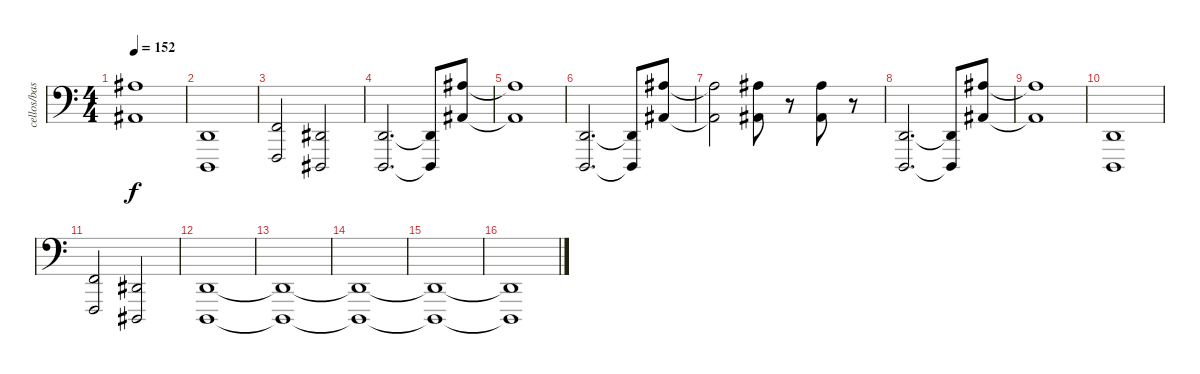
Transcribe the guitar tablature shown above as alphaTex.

\track ("cellos/basses" "cellos/bas") {instrument stringensemble1}
\staff {score}
\tuning (G2 D2 A1 E1 B0) {hide}
\ts (4 4)
\tempo 152
\clef f4
\ks c
(3.1{t} 20.2{t}).1{dy f} |
(0.2 3.5).1 |
(3.2 1.4).2 (1.2 4.5).2 |
(0.2 3.5).2{d} (0.2{t} 3.5{t}).8 (3.1 20.2).8 |
(3.1{t} 20.2{t}).1 |
(0.2 3.5).2{d} (0.2{t} 3.5{t}).8 (3.1 20.2).8 |
(3.1{t} 20.2{t}).2 (3.1 20.2).8 r.8 (3.1 20.2).8 r.8 |
(0.2 3.5).2{d} (0.2{t} 3.5{t}).8 (3.1 20.2).8 |
(3.1{t} 20.2{t}).1 |
(0.2 3.5).1 |
(3.2 1.4).2 (1.2 4.5).2 |
(0.2 3.5).1 |
(0.2{t} 3.5{t}).1 |
(0.2{t} 3.5{t}).1 |
(0.2{t} 3.5{t}).1 |
(0.2{t} 3.5{t}).1
